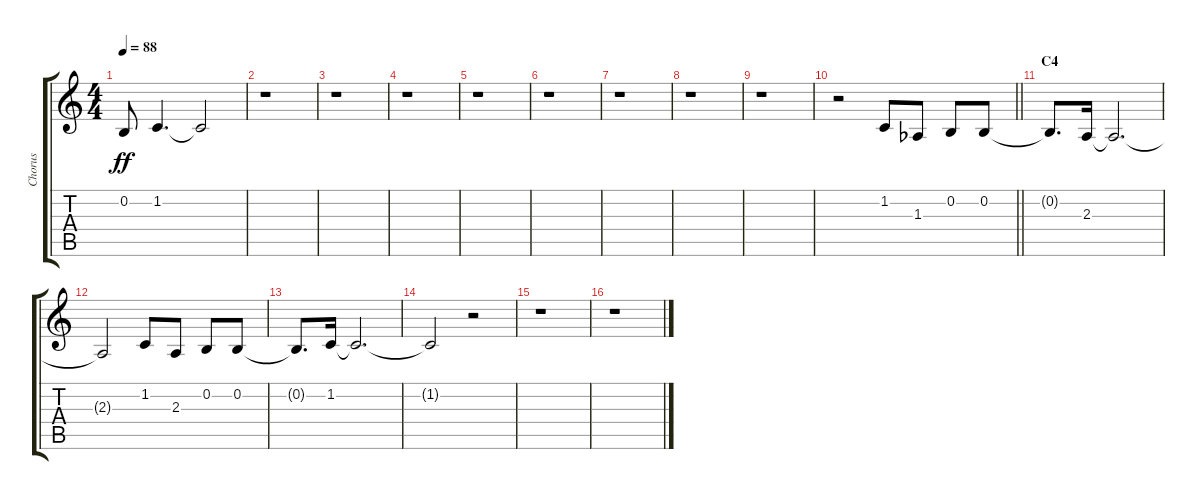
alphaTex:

\track ("Chorus" "Chorus") {instrument voiceoohs}
\staff {score tabs}
\tuning (E4 B3 G3 D3 A2 E2) {hide}
\ts (4 4)
\tempo 88
\clef g2
\ks c
0.2{t}.8{dy ff} 1.2.4{d} 1.2{t}.2 |
r.1 |
r.1 |
r.1 |
r.1 |
r.1 |
r.1 |
r.1 |
r.1 |
\barLineRight lightlight
r.2 1.2.8 1.3{acc b}.8 0.2.8 0.2.8 |
\section ("" "C4")
0.2{t}.8{d} 2.3.16 2.3{t}.2{d} |
2.3{t}.2 1.2.8 2.3.8 0.2.8 0.2.8 |
0.2{t}.8{d} 1.2.16 1.2{t}.2{d} |
1.2{t}.2 r.2 |
r.1 |
r.1
